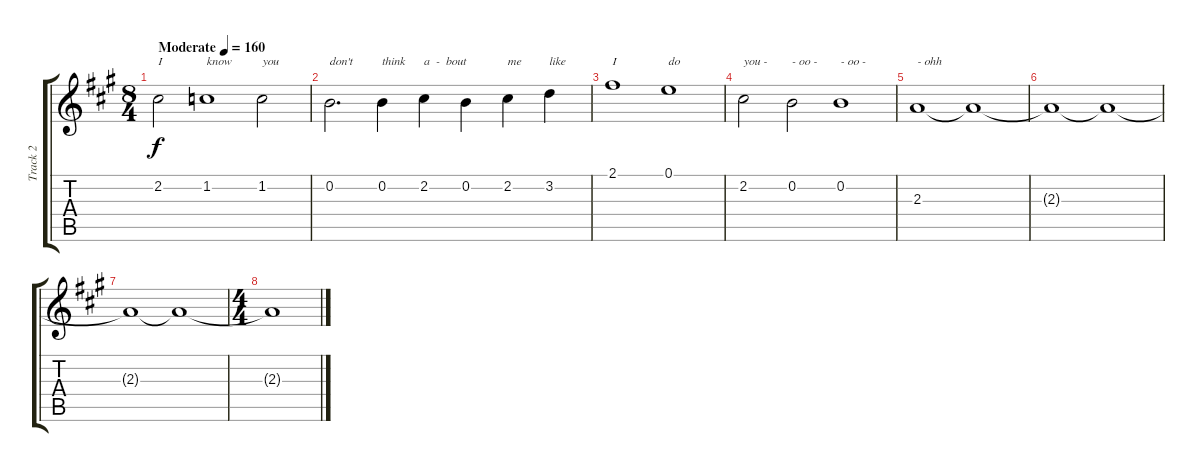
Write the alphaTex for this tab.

\track ("Track 2" "Track 2") {instrument overdrivenguitar}
\staff {score tabs}
\tuning (E4 B3 G3 D3 A2 E2) {hide}
\ts (8 4)
\tempo (160 "Moderate")
\clef g2
\ks a
2.2.2{txt "I" dy f instrument overdrivenguitar} 1.2.1{txt "know"} 1.2.2{txt "you"} |
0.2.2{d txt "don't"} 0.2.4{txt "think"} 2.2.4{txt "a  -  bout"} 0.2.4 2.2.4{txt "me"} 3.2.4{txt "like"} |
2.1.1{txt "I"} 0.1.1{txt "do"} |
2.2.2{txt "you - "} 0.2.2{txt "- oo -"} 0.2.1{txt "- oo -"} |
2.3.1{txt "- ohh"} 2.3{t}.1 |
2.3{t}.1 2.3{t}.1 |
2.3{t}.1 2.3{t}.1 |
\ts (4 4)
2.3{t}.1
